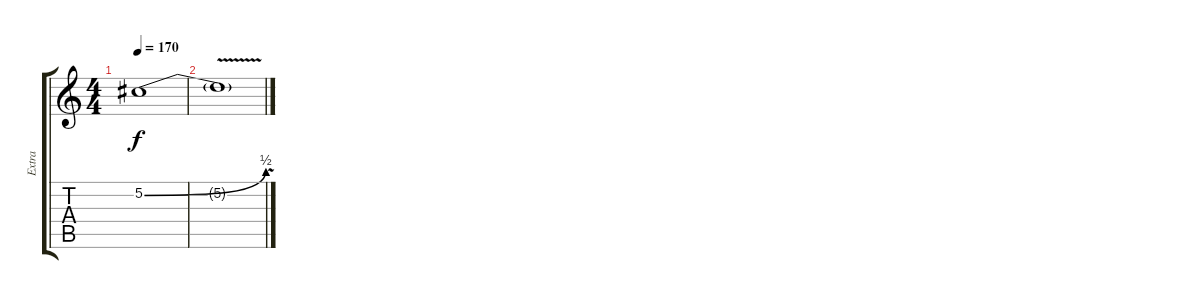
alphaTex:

\track ("Extra" "Extra") {instrument distortionguitar}
\staff {score tabs}
\tuning (Db4 Ab3 E3 B2 Gb2 B1) {hide}
\ts (4 4)
\tempo 170
\clef g2
\ks c
5.2{be (bend 0 0 60 2)}.1{dy f} |
5.2{v t}.1
